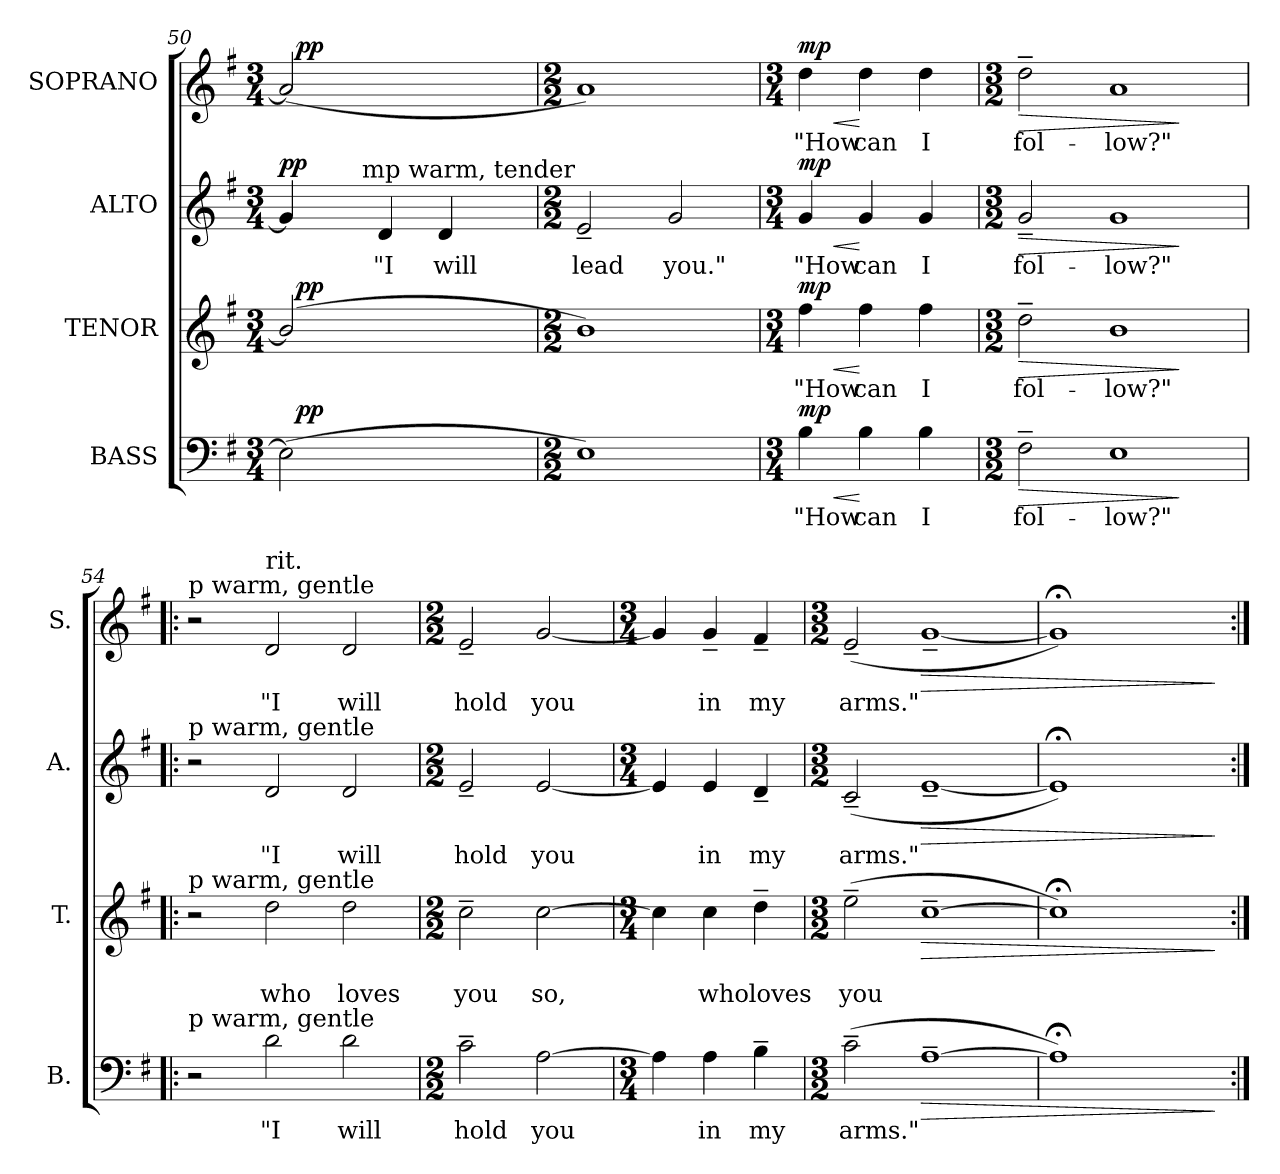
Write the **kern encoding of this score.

**kern	**text	**dynam	**kern	**text	**text	**dynam	**kern	**text	**dynam	**kern	**text	**dynam
*part4	*part4	*part4	*part3	*part3	*part3	*part3	*part2	*part2	*part2	*part1	*part1	*part1
*staff4	*staff4	*staff4	*staff3	*staff3	*staff3	*staff3	*staff2	*staff2	*staff2	*staff1	*staff1	*staff1
*I"BASS	*	*	*I"TENOR	*	*	*	*I"ALTO	*	*	*I"SOPRANO	*	*
*I'B.	*	*	*I'T.	*	*	*	*I'A.	*	*	*I'S.	*	*
*clefF4	*	*	*clefG2	*	*	*	*clefG2	*	*	*clefG2	*	*
*k[f#]	*	*	*k[f#]	*	*	*	*k[f#]	*	*	*k[f#]	*	*
*G:	*	*	*G:	*	*	*	*G:	*	*	*G:	*	*
*M3/4	*	*	*M3/4	*	*	*	*M3/4	*	*	*M3/4	*	*
=50	=50	=50	=50	=50	=50	=50	=50	=50	=50	=50	=50	=50
!	!	!	!	!	!	!	!	!	!LO:DY:a	!	!	!
*^	*	*	*^	*	*	*	*^	*	*	*^	*	*
*	*^	*	*	*	*^	*	*	*	*	*	*	*	*	*^	*	*
(>2E\]	32ryy	8ryy	.	.	(<2b/]	32ryy	8ryy	.	.	.	4g/]	8..ryy	.	pp	(<2a/]	32ryy	8ryy	.	.
!	!	!	!	!LO:DY:a	!	!	!	!	!	!LO:DY:a	!	!	!	!	!	!	!	!	!LO:DY:a
.	2ryy	.	.	pp	.	2ryy	.	.	.	pp	.	.	.	.	.	2ryy	.	.	pp
.	.	2ryy	.	.	.	.	2ryy	.	.	.	.	.	.	.	.	.	2ryy	.	.
!	!	!	!	!	!	!	!	!	!	!	!	!LO:TX:a:t=mp warm, tender	!	!	!	!	!	!	!
.	.	.	.	.	.	.	.	.	.	.	.	2ryy	.	.	.	.	.	.	.
!	!	!	!	!	!	!	!	!	!	!	!	!	!LO:LY:b:rj	!	!	!	!	!	!
.	.	.	.	.	.	.	.	.	.	.	4d/	.	"I	.	.	.	.	.	.
!	!	!	!	!	!	!	!	!	!	!	!	!	!LO:LY:b	!	!	!	!	!	!
4ryy	.	.	.	.	4ryy	.	.	.	.	.	4d/	.	will	.	4ryy	.	.	.	.
.	8..ryy	.	.	.	.	8..ryy	.	.	.	.	.	.	.	.	.	8..ryy	.	.	.
.	.	8ryy	.	.	.	.	8ryy	.	.	.	.	.	.	.	.	.	8ryy	.	.
.	.	.	.	.	.	.	.	.	.	.	.	32ryy	.	.	.	.	.	.	.
*v	*v	*v	*	*	*	*	*	*	*	*	*v	*v	*	*	*v	*v	*v	*	*
*	*	*	*v	*v	*v	*	*	*	*	*	*	*	*	*
=51	=51	=51	=51	=51	=51	=51	=51	=51	=51	=51	=51	=51
*M2/2	*	*	*M2/2	*	*	*	*M2/2	*	*	*M2/2	*	*
*^	*	*	*^	*	*	*	*^	*	*	*^	*	*
*	*^	*	*	*	*^	*	*	*	*	*	*	*	*	*^	*	*
!	!	!	!	!	!	!	!	!	!	!	!	!	!LO:LY:b	!	!	!	!	!	!
*v	*v	*v	*	*	*	*	*	*	*	*	*v	*v	*	*	*v	*v	*v	*	*
*	*	*	*v	*v	*v	*	*	*	*	*	*	*	*	*
1E)	.	.	1b)	.	.	.	2e~</	lead	.	1a)	.	.
!	!	!	!	!	!	!	!	!LO:LY:b	!	!	!	!
.	.	.	.	.	.	.	2g/	you."	.	.	.	.
=52	=52	=52	=52	=52	=52	=52	=52	=52	=52	=52	=52	=52
*M3/4	*	*	*M3/4	*	*	*	*M3/4	*	*	*M3/4	*	*
!	!LO:LY:b	!LO:HP:b	!	!LO:LY:b	!	!LO:HP:b	!	!LO:LY:b	!LO:HP:b	!	!LO:LY:b	!LO:HP:b
!	!	!LO:DY:n=1:a	!	!	!	!LO:DY:n=1:a	!	!	!LO:DY:n=1:a	!	!	!LO:DY:n=1:a
4B\	"How	< mp	4ff#\	"How	.	< mp	4g/	"How	< mp	4dd\	"How	< mp
!	!LO:LY:b	!	!	!LO:LY:b	!	!	!	!LO:LY:b	!	!	!LO:LY:b	!
4B\	can	[	4ff#\	can	.	[	4g/	can	[	4dd\	can	[
!	!LO:LY:b	!	!	!LO:LY:b	!	!	!	!LO:LY:b	!	!	!LO:LY:b	!
4B\	I	.	4ff#\	I	.	.	4g/	I	.	4dd\	I	.
=53	=53	=53	=53	=53	=53	=53	=53	=53	=53	=53	=53	=53
*M3/2	*	*	*M3/2	*	*	*	*M3/2	*	*	*M3/2	*	*
!	!LO:LY:b	!LO:HP:b	!	!LO:LY:b	!	!LO:HP:b	!	!LO:LY:b	!LO:HP:b	!	!LO:LY:b	!LO:HP:b
2F#~>\	fol-	>	2dd~>\	fol-	.	>	2g~</	fol-	>	2dd~>\	fol-	>
!	!LO:LY:b	!	!	!LO:LY:b	!	!	!	!LO:LY:b	!	!	!LO:LY:b	!
1E	-low?"	.	1b	-low?"	.	.	1g	-low?"	.	1a	-low?"	.
.	.	]	.	.	.	]	.	.	]	.	.	]
!!LO:LB:g=z
=54!|:	=54!|:	=54!|:	=54!|:	=54!|:	=54!|:	=54!|:	=54!|:	=54!|:	=54!|:	=54!|:	=54!|:	=54!|:
!	!	!	!	!	!	!	!	!	!	!LO:TX:a:t=p warm, gentle	!	!
!	!	!	!	!	!	!	!LO:TX:a:t=p warm, gentle	!	!	!	!	!
!	!	!	!LO:TX:a:t=p warm, gentle	!	!	!	!	!	!	!	!	!
!LO:TX:a:t=p warm, gentle	!	!	!	!	!	!	!	!	!	!	!	!
2r	.	.	2r	.	.	.	2r	.	.	2r	.	.
!	!	!	!	!	!	!	!	!	!	!LO:TX:a:t=rit.	!	!
!	!LO:LY:b:rj	!	!	!LO:LY:b:rj	!LO:LY:b:rj	!	!	!LO:LY:b:rj	!	!	!LO:LY:b:rj	!
2d\	"I	.	2dd\	.	who	.	2d/	"I	.	2d/	"I	.
!	!LO:LY:b	!	!	!	!LO:LY:b	!	!	!LO:LY:b	!	!	!LO:LY:b	!
2d\	will	.	2dd\	.	loves	.	2d/	will	.	2d/	will	.
=55	=55	=55	=55	=55	=55	=55	=55	=55	=55	=55	=55	=55
*M2/2	*	*	*M2/2	*	*	*	*M2/2	*	*	*M2/2	*	*
!	!LO:LY:b	!	!	!	!LO:LY:b	!	!	!LO:LY:b	!	!	!LO:LY:b	!
2c~>\	hold	.	2cc~>\	.	you	.	2e~</	hold	.	2e~</	hold	.
!	!LO:LY:b	!	!	!	!LO:LY:b	!	!	!LO:LY:b	!	!	!LO:LY:b	!
[>2A\	you	.	[>2cc\	.	so,	.	[<2e/	you	.	[<2g/	you	.
=56	=56	=56	=56	=56	=56	=56	=56	=56	=56	=56	=56	=56
*M3/4	*	*	*M3/4	*	*	*	*M3/4	*	*	*M3/4	*	*
4A\]	.	.	4cc\]	.	.	.	4e/]	.	.	4g/]	.	.
!	!LO:LY:b	!	!	!	!LO:LY:b	!	!	!LO:LY:b	!	!	!LO:LY:b	!
4A\	in	.	4cc\	.	who	.	4e/	in	.	4g~</	in	.
!	!LO:LY:b	!	!	!	!LO:LY:b	!	!	!LO:LY:b	!	!	!LO:LY:b	!
4B~>\	my	.	4dd~>\	.	loves	.	4d~</	my	.	4f#~</	my	.
=57	=57	=57	=57	=57	=57	=57	=57	=57	=57	=57	=57	=57
*M3/2	*	*	*M3/2	*	*	*	*M3/2	*	*	*M3/2	*	*
!	!LO:LY:b	!	!	!	!LO:LY:b	!	!	!LO:LY:b	!	!	!LO:LY:b	!
(<2c~>\	arms."	.	(<2ee~>\	.	you	.	(2c~</	arms."	.	(2e~</	arms."	.
!	!	!LO:HP:b	!	!	!	!LO:HP:b	!	!	!LO:HP:b	!	!	!LO:HP:b
[>1A~>	.	>	[>1cc~>	.	.	>	[<1e~<	.	>	[<1g~<	.	>
=58	=58	=58	=58	=58	=58	=58	=58	=58	=58	=58	=58	=58
*	*	*	*^	*	*	*	*^	*	*	*^	*	*
1A;<])	.	.	1cc;<])	4ryy	.	.	.	1e;])	4ryy	.	.	1g;])	4ryy	.	.
.	.	.	.	32ryy	.	.	.	.	32ryy	.	.	.	32ryy	.	.
.	.	.	.	2ryy	.	.	.	.	2ryy	.	.	.	2ryy	.	.
.	.	.	.	8..ryy	.	.	.	.	8..ryy	.	.	.	8..ryy	.	.
.	.	]	.	.	.	.	]	.	.	.	]	.	.	.	]
*	*	*	*v	*v	*	*	*	*	*	*	*	*v	*v	*	*
*	*	*	*	*	*	*	*v	*v	*	*	*	*	*
=:|!	=:|!	=:|!	=:|!	=:|!	=:|!	=:|!	=:|!	=:|!	=:|!	=:|!	=:|!	=:|!
*-	*-	*-	*-	*-	*-	*-	*-	*-	*-	*-	*-	*-
